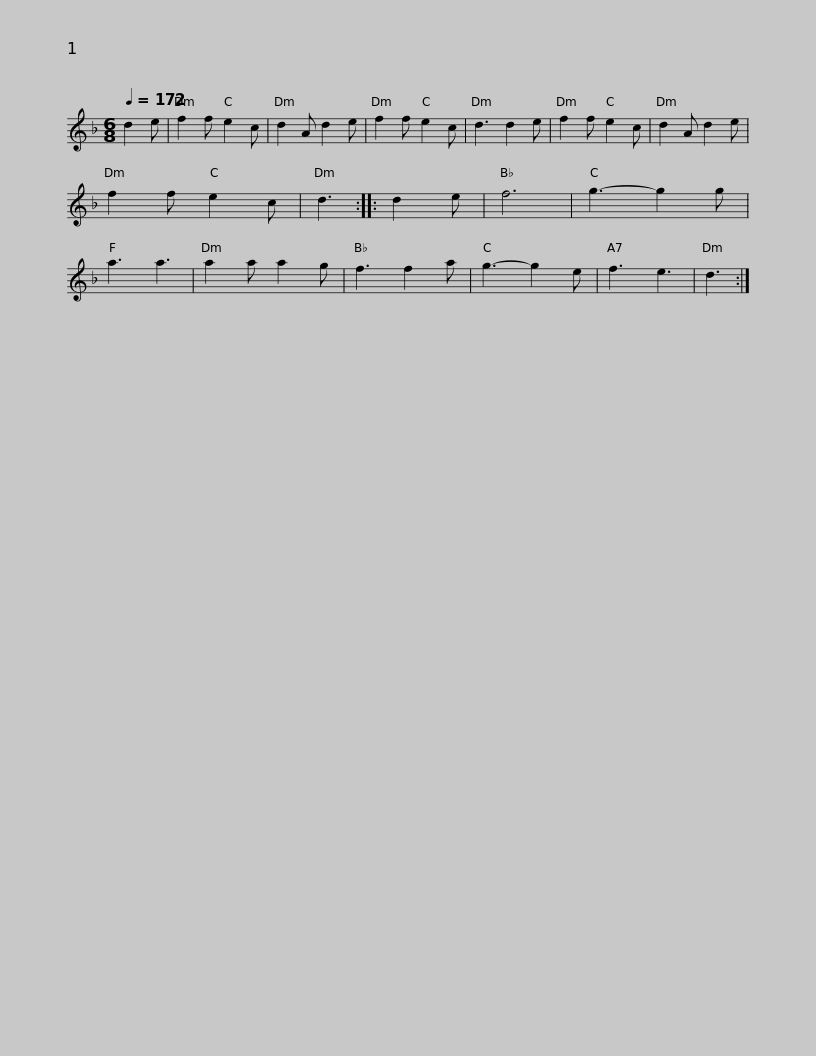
X:1
L:1/8
Q:1/4=172
M:6/8
I:linebreak $
K:Dmin
V:1 treble
V:1
 d2 e | f2 f e2 c | d2 A d2 e | f2 f e2 c | d3 d2 e | %5
 f2 f e2 c | d2 A d2 e | f2 f e2 c | d3 :: d2 e | %10
 f6 |$ g3- g2 g | a3 a3 | a2 a a2 g | f3 f2 a | %15
 g3- g2 e | f3 e3 | d3 :| %18
